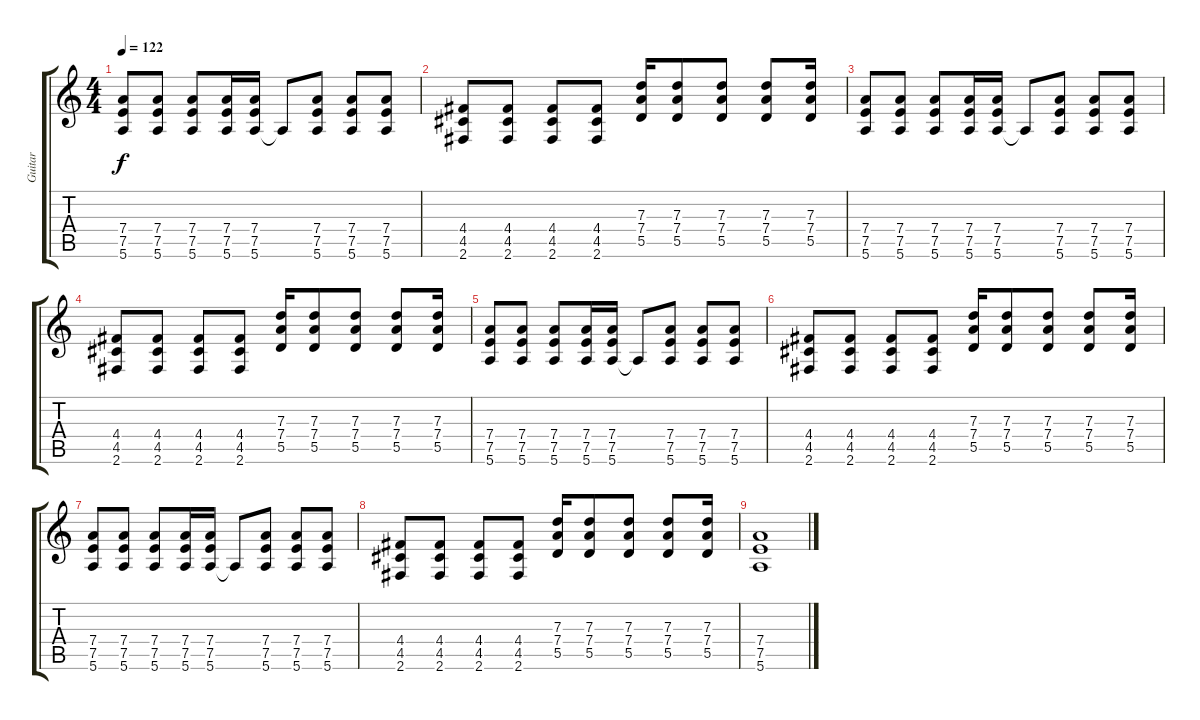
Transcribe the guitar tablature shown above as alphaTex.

\track ("Guitar" "Guitar") {instrument acousticguitarsteel}
\staff {score tabs}
\tuning (E4 B3 G3 D3 A2 E2) {hide}
\ts (4 4)
\tempo 122
\clef g2
\ks c
(7.4 7.5 5.6).8{dy f volume 13} (7.4 7.5 5.6).8 (7.4 7.5 5.6).8 (7.4 7.5 5.6).16 (7.4 7.5 5.6).16 5.6{t}.8 (7.4 7.5 5.6).8 (7.4 7.5 5.6).8 (7.4 7.5 5.6).8 |
(4.4 4.5 2.6).8 (4.4 4.5 2.6).8 (4.4 4.5 2.6).8 (4.4 4.5 2.6).8 (7.3 7.4 5.5).16 (7.3 7.4 5.5).8 (7.3 7.4 5.5).8 (7.3 7.4 5.5).8 (7.3 7.4 5.5).16 |
(7.4 7.5 5.6).8 (7.4 7.5 5.6).8 (7.4 7.5 5.6).8 (7.4 7.5 5.6).16 (7.4 7.5 5.6).16 5.6{t}.8 (7.4 7.5 5.6).8 (7.4 7.5 5.6).8 (7.4 7.5 5.6).8 |
(4.4 4.5 2.6).8 (4.4 4.5 2.6).8 (4.4 4.5 2.6).8 (4.4 4.5 2.6).8 (7.3 7.4 5.5).16 (7.3 7.4 5.5).8 (7.3 7.4 5.5).8 (7.3 7.4 5.5).8 (7.3 7.4 5.5).16 |
(7.4 7.5 5.6).8 (7.4 7.5 5.6).8 (7.4 7.5 5.6).8 (7.4 7.5 5.6).16 (7.4 7.5 5.6).16 5.6{t}.8 (7.4 7.5 5.6).8 (7.4 7.5 5.6).8 (7.4 7.5 5.6).8 |
(4.4 4.5 2.6).8 (4.4 4.5 2.6).8 (4.4 4.5 2.6).8 (4.4 4.5 2.6).8 (7.3 7.4 5.5).16 (7.3 7.4 5.5).8 (7.3 7.4 5.5).8 (7.3 7.4 5.5).8 (7.3 7.4 5.5).16 |
(7.4 7.5 5.6).8 (7.4 7.5 5.6).8 (7.4 7.5 5.6).8 (7.4 7.5 5.6).16 (7.4 7.5 5.6).16 5.6{t}.8 (7.4 7.5 5.6).8 (7.4 7.5 5.6).8 (7.4 7.5 5.6).8 |
(4.4 4.5 2.6).8 (4.4 4.5 2.6).8 (4.4 4.5 2.6).8 (4.4 4.5 2.6).8 (7.3 7.4 5.5).16 (7.3 7.4 5.5).8 (7.3 7.4 5.5).8 (7.3 7.4 5.5).8 (7.3 7.4 5.5).16 |
(7.4 7.5 5.6).1{volume 16}
